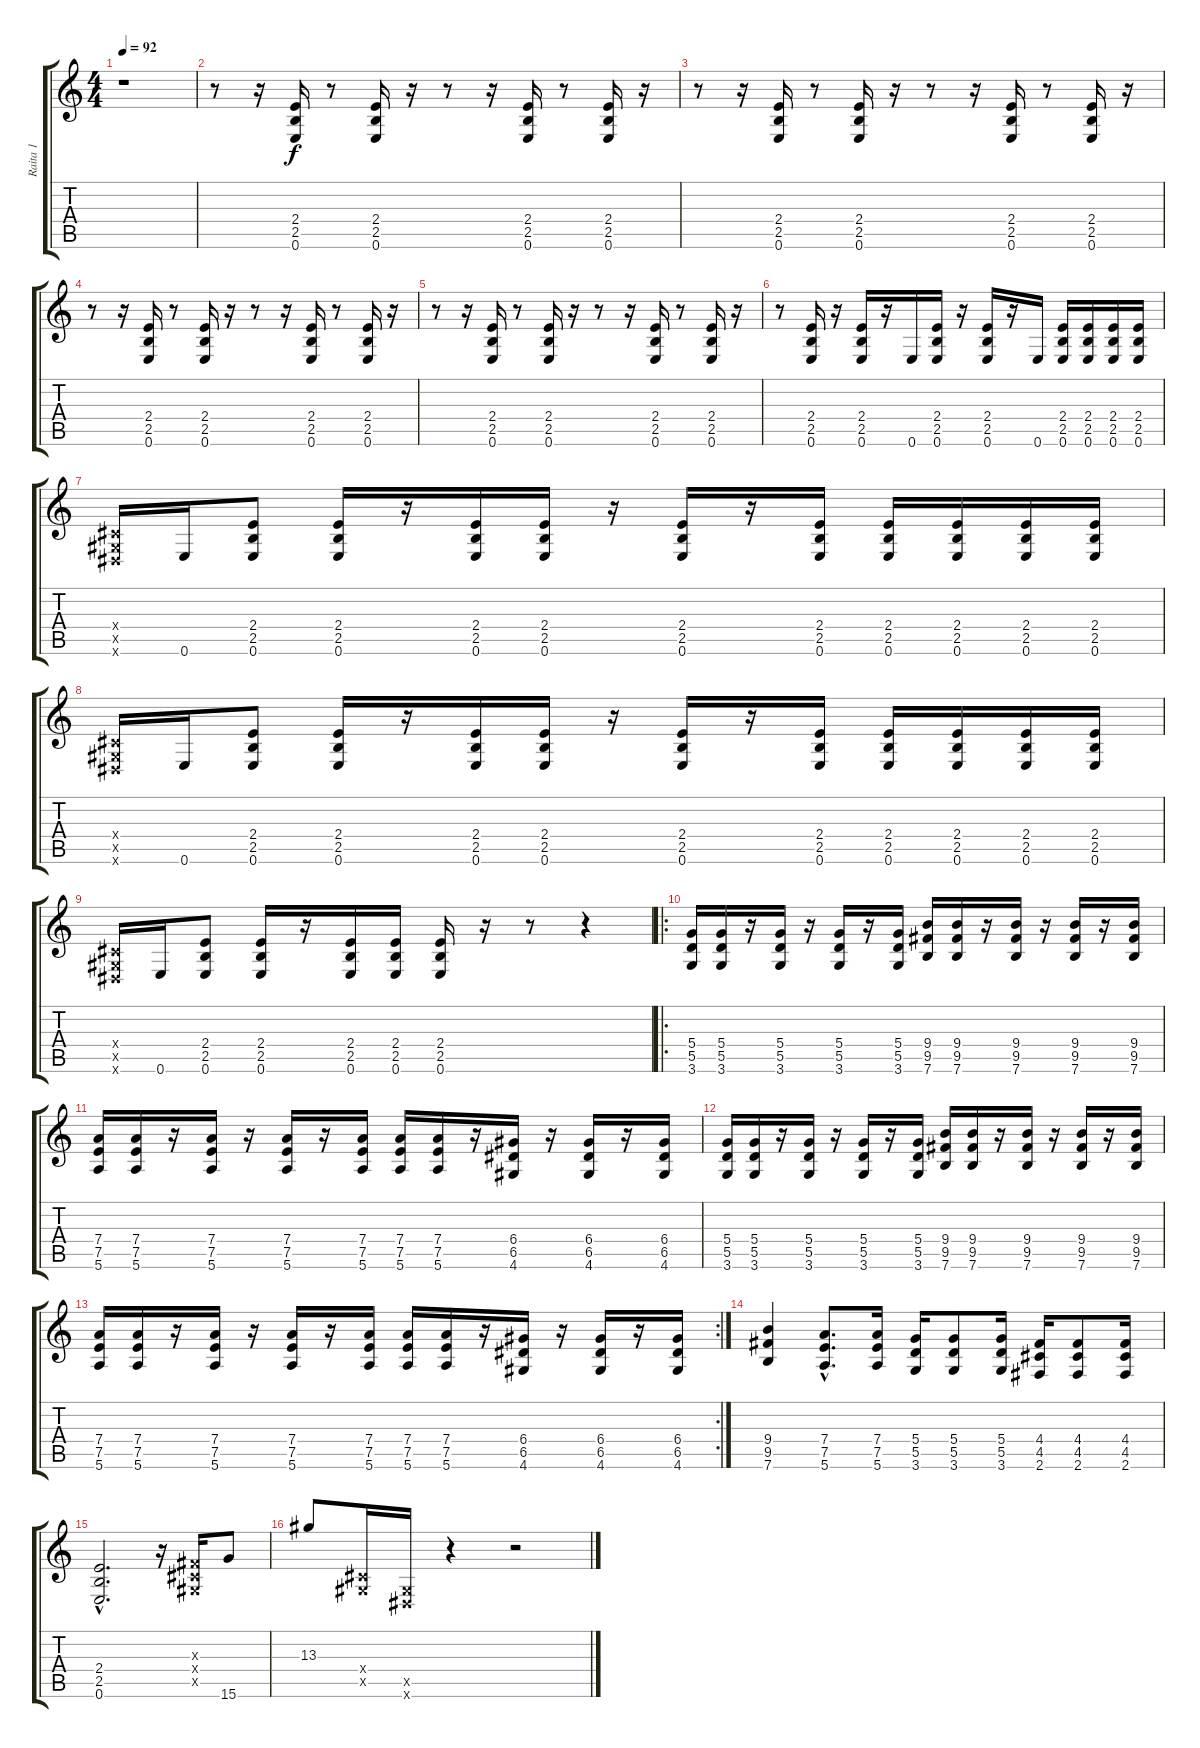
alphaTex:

\track ("Raita 1" "Raita 1") {instrument distortionguitar}
\staff {score tabs}
\tuning (E4 B3 G3 D3 A2 E2) {hide}
\ts (4 4)
\tempo 92
\clef g2
\ks c
r.1{dy f} |
r.8 r.16 (2.4 2.5 0.6).16 r.8 (2.4 2.5 0.6).16 r.16 r.8 r.16 (2.4 2.5 0.6).16 r.8 (2.4 2.5 0.6).16 r.16 |
r.8 r.16 (2.4 2.5 0.6).16 r.8 (2.4 2.5 0.6).16 r.16 r.8 r.16 (2.4 2.5 0.6).16 r.8 (2.4 2.5 0.6).16 r.16 |
r.8 r.16 (2.4 2.5 0.6).16 r.8 (2.4 2.5 0.6).16 r.16 r.8 r.16 (2.4 2.5 0.6).16 r.8 (2.4 2.5 0.6).16 r.16 |
r.8 r.16 (2.4 2.5 0.6).16 r.8 (2.4 2.5 0.6).16 r.16 r.8 r.16 (2.4 2.5 0.6).16 r.8 (2.4 2.5 0.6).16 r.16 |
r.8 (2.4 2.5 0.6).16 r.16 (2.4 2.5 0.6).16 r.16 0.6.16 (2.4 2.5 0.6).16 r.16 (2.4 2.5 0.6).16 r.16 0.6.16 (2.4 2.5 0.6).16 (2.4 2.5 0.6).16 (2.4 2.5 0.6).16 (2.4 2.5 0.6).16 |
(-1.4{x} -1.5{x} -1.6{x}).16 0.6.16 (2.4 2.5 0.6).8 (2.4 2.5 0.6).16 r.16 (2.4 2.5 0.6).16 (2.4 2.5 0.6).16 r.16 (2.4 2.5 0.6).16 r.16 (2.4 2.5 0.6).16 (2.4 2.5 0.6).16 (2.4 2.5 0.6).16 (2.4 2.5 0.6).16 (2.4 2.5 0.6).16 |
(-1.4{x} -1.5{x} -1.6{x}).16 0.6.16 (2.4 2.5 0.6).8 (2.4 2.5 0.6).16 r.16 (2.4 2.5 0.6).16 (2.4 2.5 0.6).16 r.16 (2.4 2.5 0.6).16 r.16 (2.4 2.5 0.6).16 (2.4 2.5 0.6).16 (2.4 2.5 0.6).16 (2.4 2.5 0.6).16 (2.4 2.5 0.6).16 |
(-1.4{x} -1.5{x} -1.6{x}).16 0.6.16 (2.4 2.5 0.6).8 (2.4 2.5 0.6).16 r.16 (2.4 2.5 0.6).16 (2.4 2.5 0.6).16 (2.4 2.5 0.6).16 r.16 r.8 r.4 |
\ro
(5.4 5.5 3.6).16 (5.4 5.5 3.6).16 r.16 (5.4 5.5 3.6).16 r.16 (5.4 5.5 3.6).16 r.16 (5.4 5.5 3.6).16 (9.4 9.5 7.6).16 (9.4 9.5 7.6).16 r.16 (9.4 9.5 7.6).16 r.16 (9.4 9.5 7.6).16 r.16 (9.4 9.5 7.6).16 |
(7.4 7.5 5.6).16 (7.4 7.5 5.6).16 r.16 (7.4 7.5 5.6).16 r.16 (7.4 7.5 5.6).16 r.16 (7.4 7.5 5.6).16 (7.4 7.5 5.6).16 (7.4 7.5 5.6).16 r.16 (6.4 6.5 4.6).16 r.16 (6.4 6.5 4.6).16 r.16 (6.4 6.5 4.6).16 |
(5.4 5.5 3.6).16 (5.4 5.5 3.6).16 r.16 (5.4 5.5 3.6).16 r.16 (5.4 5.5 3.6).16 r.16 (5.4 5.5 3.6).16 (9.4 9.5 7.6).16 (9.4 9.5 7.6).16 r.16 (9.4 9.5 7.6).16 r.16 (9.4 9.5 7.6).16 r.16 (9.4 9.5 7.6).16 |
\rc 2
(7.4 7.5 5.6).16 (7.4 7.5 5.6).16 r.16 (7.4 7.5 5.6).16 r.16 (7.4 7.5 5.6).16 r.16 (7.4 7.5 5.6).16 (7.4 7.5 5.6).16 (7.4 7.5 5.6).16 r.16 (6.4 6.5 4.6).16 r.16 (6.4 6.5 4.6).16 r.16 (6.4 6.5 4.6).16 |
(9.4 9.5 7.6).4 (7.4{hac} 7.5{hac} 5.6{hac}).8{d} (7.4 7.5 5.6).16 (5.4 5.5 3.6).16 (5.4 5.5 3.6).8 (5.4 5.5 3.6).16 (4.4 4.5 2.6).16 (4.4 4.5 2.6).8 (4.4 4.5 2.6).16 |
(2.4{hac} 2.5{hac} 0.6{hac}).2{d} r.16 (-1.3{x} -1.4{x} -1.5{x}).16 15.6.8 |
13.3.8 (-1.4{x} -1.5{x}).16 (-1.5{x} -1.6{x}).16 r.4 r.2
